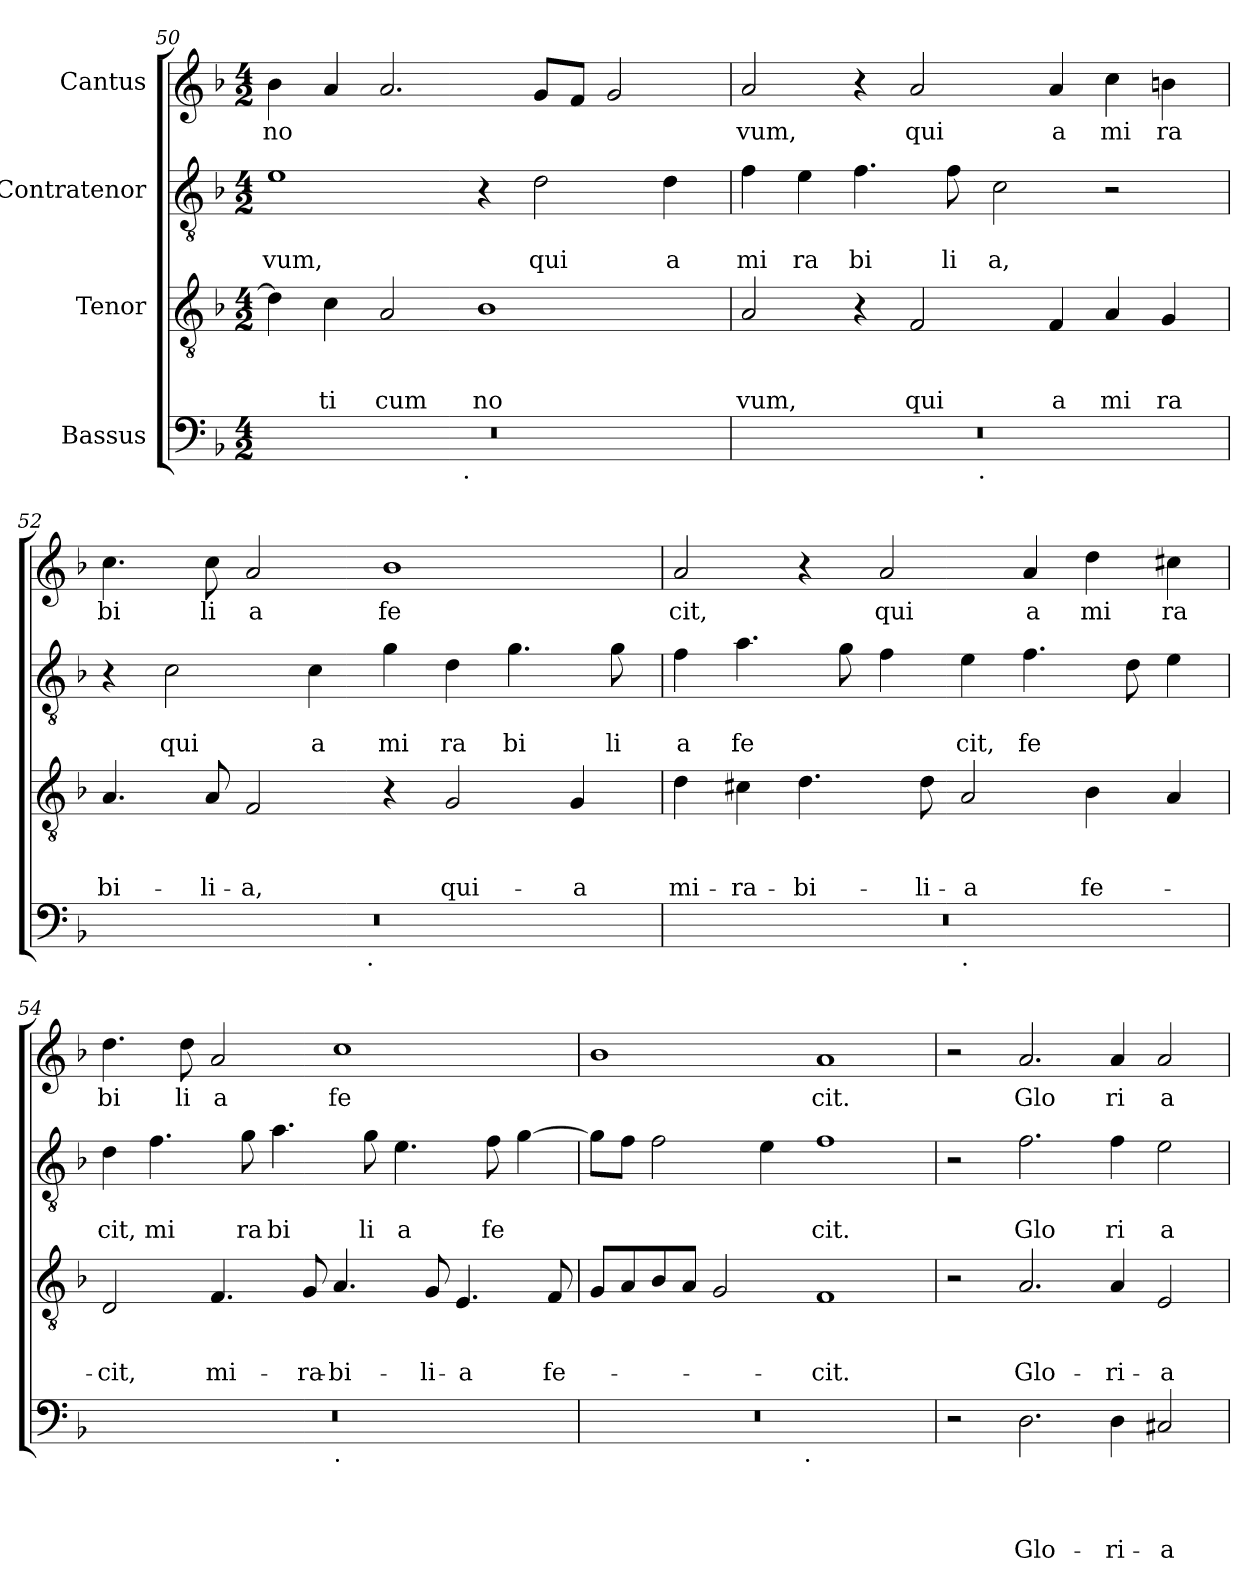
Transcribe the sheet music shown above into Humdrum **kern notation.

**kern	**text	**text	**text	**text	**kern	**text	**text	**text	**kern	**text	**text	**kern	**text
*part4	*part4	*part4	*part4	*part4	*part3	*part3	*part3	*part3	*part2	*part2	*part2	*part1	*part1
*staff4	*staff4	*staff4	*staff4	*staff4	*staff3	*staff3	*staff3	*staff3	*staff2	*staff2	*staff2	*staff1	*staff1
*I"Bassus	*	*	*	*	*I"Tenor	*	*	*	*I"Contratenor	*	*	*I"Cantus	*
*clefF4	*	*	*	*	*clefGv2	*	*	*	*clefGv2	*	*	*clefG2	*
*k[b-]	*	*	*	*	*k[b-]	*	*	*	*k[b-]	*	*	*k[b-]	*
*F:	*	*	*	*	*F:	*	*	*	*F:	*	*	*F:	*
*M4/2	*	*	*	*	*M4/2	*	*	*	*M4/2	*	*	*M4/2	*
=50	=50	=50	=50	=50	=50	=50	=50	=50	=50	=50	=50	=50	=50
!	!	!	!	!	!	!	!	!	!	!	!LO:LY:b	!	!LO:LY:b
*^	*	*	*	*	*	*	*	*	*	*	*	*	*
0r	2ryy	.	.	.	.	4d\]	.	.	.	1e	.	vum,	4b-\	no
!	!	!	!	!	!	!	!	!	!LO:LY:b	!	!	!	!	!
.	.	.	.	.	.	4c\	.	.	ti	.	.	.	4a/	.
!	!	!	!	!	!	!	!	!	!LO:LY:b	!	!	!	!	!
.	4...ryy	.	.	.	.	2A/	.	.	cum	.	.	.	2.a/	.
!	!LO:TX:b:t=.	!	!	!	!	!	!	!	!	!	!	!	!	!
.	1ryy	.	.	.	.	.	.	.	.	.	.	.	.	.
!	!	!	!	!	!	!	!	!	!LO:LY:b	!	!	!	!	!
.	.	.	.	.	.	1B-	.	.	no	4r	.	.	.	.
!	!	!	!	!	!	!	!	!	!	!	!	!LO:LY:b	!	!
.	.	.	.	.	.	.	.	.	.	2d\	.	qui	8g/L	.
.	.	.	.	.	.	.	.	.	.	.	.	.	8f/J	.
.	.	.	.	.	.	.	.	.	.	.	.	.	2g/	.
!	!	!	!	!	!	!	!	!	!	!	!	!LO:LY:b	!	!
.	.	.	.	.	.	.	.	.	.	4d\	.	a	.	.
.	32ryy	.	.	.	.	.	.	.	.	.	.	.	.	.
=51	=51	=51	=51	=51	=51	=51	=51	=51	=51	=51	=51	=51	=51	=51
!	!	!	!	!	!	!	!	!	!LO:LY:b	!	!	!LO:LY:b	!	!LO:LY:b
0r	2ryy	.	.	.	.	2A/	.	.	vum,	4f\	.	mi	2a/	vum,
!	!	!	!	!	!	!	!	!	!	!	!	!LO:LY:b	!	!
.	.	.	.	.	.	.	.	.	.	4e\	.	ra	.	.
!	!	!	!	!	!	!	!	!	!	!	!	!LO:LY:b	!	!
.	4...ryy	.	.	.	.	4r	.	.	.	4.f\	.	bi	4r	.
!	!	!	!	!	!	!	!	!	!LO:LY:b	!	!	!	!	!LO:LY:b
.	.	.	.	.	.	2F/	.	.	qui	.	.	.	2a/	qui
!	!	!	!	!	!	!	!	!	!	!	!	!LO:LY:b	!	!
.	.	.	.	.	.	.	.	.	.	8f\	.	li	.	.
!	!LO:TX:b:t=.	!	!	!	!	!	!	!	!	!	!	!	!	!
.	1ryy	.	.	.	.	.	.	.	.	.	.	.	.	.
!	!	!	!	!	!	!	!	!	!	!	!	!LO:LY:b	!	!
.	.	.	.	.	.	.	.	.	.	2c\	.	a,	.	.
!	!	!	!	!	!	!	!	!	!LO:LY:b	!	!	!	!	!LO:LY:b
.	.	.	.	.	.	4F/	.	.	a	.	.	.	4a/	a
!	!	!	!	!	!	!	!	!	!LO:LY:b	!	!	!	!	!LO:LY:b
.	.	.	.	.	.	4A/	.	.	mi	2r	.	.	4cc\	mi
!	!	!	!	!	!	!	!	!	!LO:LY:b	!	!	!	!	!LO:LY:b
.	.	.	.	.	.	4G/	.	.	ra	.	.	.	4bn\	ra
.	32ryy	.	.	.	.	.	.	.	.	.	.	.	.	.
!!LO:PB:g=z
=52	=52	=52	=52	=52	=52	=52	=52	=52	=52	=52	=52	=52	=52	=52
!	!	!	!	!	!	!	!	!	!LO:LY:b	!	!	!	!	!LO:LY:b
0r	2ryy	.	.	.	.	4.A/	.	.	bi-	4r	.	.	4.cc\	bi
!	!	!	!	!	!	!	!	!	!	!	!	!LO:LY:b	!	!
.	.	.	.	.	.	.	.	.	.	2c\	.	qui	.	.
!	!	!	!	!	!	!	!	!	!LO:LY:b	!	!	!	!	!LO:LY:b
.	.	.	.	.	.	8A/	.	.	-li-	.	.	.	8cc\	li
!	!	!	!	!	!	!	!	!	!LO:LY:b	!	!	!	!	!LO:LY:b
.	4...ryy	.	.	.	.	2F/	.	.	-a,	.	.	.	2a/	a
!	!	!	!	!	!	!	!	!	!	!	!	!LO:LY:b	!	!
.	.	.	.	.	.	.	.	.	.	4c\	.	a	.	.
!	!LO:TX:b:t=.	!	!	!	!	!	!	!	!	!	!	!	!	!
.	1ryy	.	.	.	.	.	.	.	.	.	.	.	.	.
!	!	!	!	!	!	!	!	!	!	!	!	!LO:LY:b	!	!LO:LY:b
.	.	.	.	.	.	4r	.	.	.	4g\	.	mi	1b-	fe
!	!	!	!	!	!	!	!	!	!LO:LY:b	!	!	!LO:LY:b	!	!
.	.	.	.	.	.	2G/	.	.	qui-	4d\	.	ra	.	.
!	!	!	!	!	!	!	!	!	!	!	!	!LO:LY:b	!	!
.	.	.	.	.	.	.	.	.	.	4.g\	.	bi	.	.
!	!	!	!	!	!	!	!	!	!LO:LY:b	!	!	!	!	!
.	.	.	.	.	.	4G/	.	.	-a	.	.	.	.	.
!	!	!	!	!	!	!	!	!	!	!	!	!LO:LY:b	!	!
.	.	.	.	.	.	.	.	.	.	8g\	.	li	.	.
.	32ryy	.	.	.	.	.	.	.	.	.	.	.	.	.
=53	=53	=53	=53	=53	=53	=53	=53	=53	=53	=53	=53	=53	=53	=53
!	!	!	!	!	!	!	!	!	!LO:LY:b	!	!	!LO:LY:b	!	!LO:LY:b
0r	1ryy	.	.	.	.	4d\	.	.	mi-	4f\	.	a	2a/	cit,
!	!	!	!	!	!	!	!	!	!LO:LY:b	!	!	!LO:LY:b	!	!
.	.	.	.	.	.	4c#X\	.	.	-ra-	4.a\	.	fe	.	.
!	!	!	!	!	!	!	!	!	!LO:LY:b	!	!	!	!	!
.	.	.	.	.	.	4.d\	.	.	-bi-	.	.	.	4r	.
.	.	.	.	.	.	.	.	.	.	8g\	.	.	.	.
!	!	!	!	!	!	!	!	!	!	!	!	!	!	!LO:LY:b
.	.	.	.	.	.	.	.	.	.	4f\	.	.	2a/	qui
!	!	!	!	!	!	!	!	!	!LO:LY:b	!	!	!	!	!
.	.	.	.	.	.	8d\	.	.	-li-	.	.	.	.	.
!	!LO:TX:b:t=.	!	!	!	!	!	!	!	!	!	!	!	!	!
!	!	!	!	!	!	!	!	!	!LO:LY:b	!	!	!LO:LY:b	!	!
.	1ryy	.	.	.	.	2A/	.	.	-a	4e\	.	cit,	.	.
!	!	!	!	!	!	!	!	!	!	!	!	!LO:LY:b	!	!LO:LY:b
.	.	.	.	.	.	.	.	.	.	4.f\	.	fe	4a/	a
!	!	!	!	!	!	!	!	!	!LO:LY:b	!	!	!	!	!LO:LY:b
.	.	.	.	.	.	4B-\	.	.	fe-	.	.	.	4dd\	mi
.	.	.	.	.	.	.	.	.	.	8d\	.	.	.	.
!	!	!	!	!	!	!	!	!	!	!	!	!	!	!LO:LY:b
.	.	.	.	.	.	4A/	.	.	.	4e\	.	.	4cc#X\	ra
=54	=54	=54	=54	=54	=54	=54	=54	=54	=54	=54	=54	=54	=54	=54
!	!	!	!	!	!	!	!	!	!LO:LY:b	!	!	!LO:LY:b	!	!LO:LY:b
0r	1ryy	.	.	.	.	2D/	.	.	-cit,	4d\	.	cit,	4.dd\	bi
!	!	!	!	!	!	!	!	!	!	!	!	!LO:LY:b	!	!
.	.	.	.	.	.	.	.	.	.	4.f\	.	mi	.	.
!	!	!	!	!	!	!	!	!	!	!	!	!	!	!LO:LY:b
.	.	.	.	.	.	.	.	.	.	.	.	.	8dd\	li
!	!	!	!	!	!	!	!	!	!LO:LY:b	!	!	!	!	!LO:LY:b
.	.	.	.	.	.	4.F/	.	.	mi-	.	.	.	2a/	a
!	!	!	!	!	!	!	!	!	!	!	!	!LO:LY:b	!	!
.	.	.	.	.	.	.	.	.	.	8g\	.	ra	.	.
!	!	!	!	!	!	!	!	!	!	!	!	!LO:LY:b	!	!
.	.	.	.	.	.	.	.	.	.	4.a\	.	bi	.	.
!	!	!	!	!	!	!	!	!	!LO:LY:b	!	!	!	!	!
.	.	.	.	.	.	8G/	.	.	-ra-	.	.	.	.	.
!	!LO:TX:b:t=.	!	!	!	!	!	!	!	!	!	!	!	!	!
!	!	!	!	!	!	!	!	!	!LO:LY:b	!	!	!	!	!LO:LY:b
.	1ryy	.	.	.	.	4.A/	.	.	-bi-	.	.	.	1cc	fe
!	!	!	!	!	!	!	!	!	!	!	!	!LO:LY:b	!	!
.	.	.	.	.	.	.	.	.	.	8g\	.	li	.	.
!	!	!	!	!	!	!	!	!	!	!	!	!LO:LY:b	!	!
.	.	.	.	.	.	.	.	.	.	4.e\	.	a	.	.
!	!	!	!	!	!	!	!	!	!LO:LY:b	!	!	!	!	!
.	.	.	.	.	.	8G/	.	.	-li-	.	.	.	.	.
!	!	!	!	!	!	!	!	!	!LO:LY:b	!	!	!	!	!
.	.	.	.	.	.	4.E/	.	.	-a	.	.	.	.	.
!	!	!	!	!	!	!	!	!	!	!	!	!LO:LY:b	!	!
.	.	.	.	.	.	.	.	.	.	8f\	.	fe	.	.
.	.	.	.	.	.	.	.	.	.	[>4g\	.	.	.	.
!	!	!	!	!	!	!	!	!	!LO:LY:b	!	!	!	!	!
.	.	.	.	.	.	8F/	.	.	fe-	.	.	.	.	.
=55	=55	=55	=55	=55	=55	=55	=55	=55	=55	=55	=55	=55	=55	=55
0r	2ryy	.	.	.	.	8G/L	.	.	.	8g\L]	.	.	1b-	.
.	.	.	.	.	.	8A/	.	.	.	8f\J	.	.	.	.
.	.	.	.	.	.	8B-/	.	.	.	2f\	.	.	.	.
.	.	.	.	.	.	8A/J	.	.	.	.	.	.	.	.
.	4...ryy	.	.	.	.	2G/	.	.	.	.	.	.	.	.
.	.	.	.	.	.	.	.	.	.	4e\	.	.	.	.
!	!LO:TX:b:t=.	!	!	!	!	!	!	!	!	!	!	!	!	!
.	1ryy	.	.	.	.	.	.	.	.	.	.	.	.	.
!	!	!	!	!	!	!	!	!	!LO:LY:b	!	!	!LO:LY:b	!	!LO:LY:b
.	.	.	.	.	.	1F	.	.	-cit.	1f	.	cit.	1a	cit.
.	32ryy	.	.	.	.	.	.	.	.	.	.	.	.	.
*v	*v	*	*	*	*	*	*	*	*	*	*	*	*	*
=56	=56	=56	=56	=56	=56	=56	=56	=56	=56	=56	=56	=56	=56
2r	.	.	.	.	2r	.	.	.	2r	.	.	2r	.
!	!	!	!	!LO:LY:b	!	!	!	!LO:LY:b	!	!	!LO:LY:b	!	!LO:LY:b
2.D\	.	.	.	-Glo-	2.A/	.	.	Glo-	2.f\	.	Glo	2.a/	Glo
!	!	!	!	!LO:LY:b	!	!	!	!LO:LY:b	!	!	!LO:LY:b	!	!LO:LY:b
4D\	.	.	.	-ri-	4A/	.	.	-ri-	4f\	.	ri	4a/	ri
!	!	!	!	!LO:LY:b	!	!	!	!LO:LY:b	!	!	!LO:LY:b	!	!LO:LY:b
2C#X/	.	.	.	-a	2E/	.	.	-a	2e\	.	a	2a/	a
=	=	=	=	=	=	=	=	=	=	=	=	=	=
*-	*-	*-	*-	*-	*-	*-	*-	*-	*-	*-	*-	*-	*-
